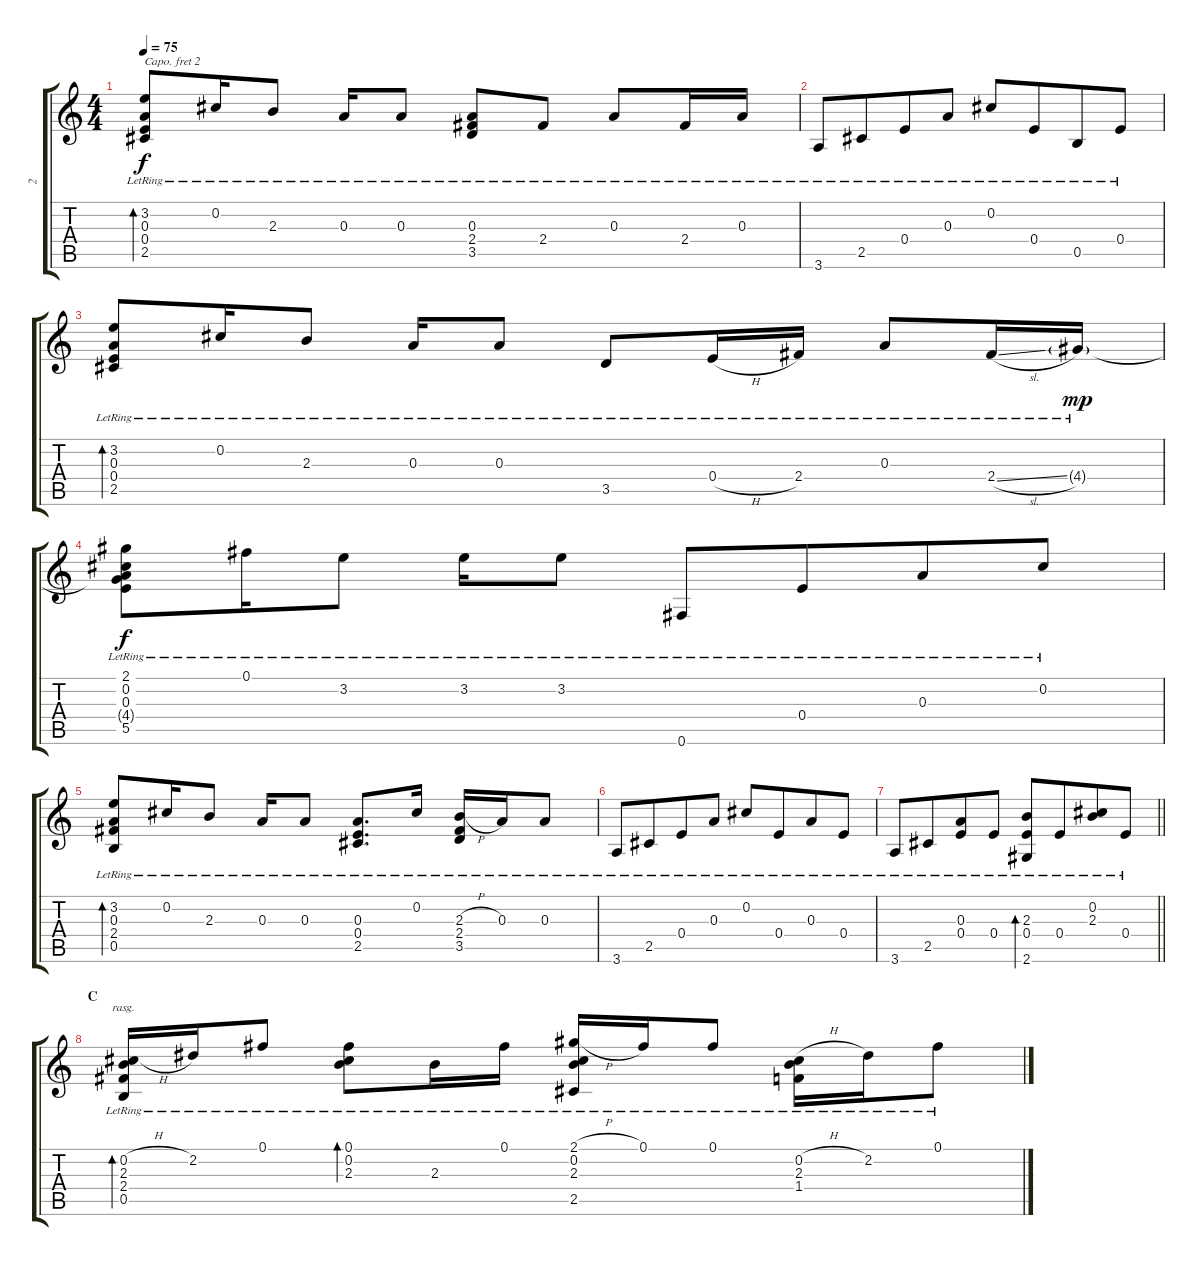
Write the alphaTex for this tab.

\track ("2" "2") {instrument acousticguitarnylon}
\staff {score tabs}
\capo 2
\tuning (E4 B3 G3 D3 A2 E2) {hide}
\ts (4 4)
\tempo 75
\clef g2
\ks c
(3.2{lr} 0.3{lr} 0.4{lr} 2.5{lr}).8{bd 240 dy f} 0.2{lr}.16 2.3{lr}.8 0.3{lr}.16 0.3{lr}.8 (0.3{lr} 2.4{lr} 3.5{lr}).8 2.4{lr}.8 0.3{lr}.8 2.4{lr}.16 0.3{lr}.16 |
3.6{lr}.8 2.5{lr}.8{beam merge} 0.4{lr}.8 0.3{lr}.8 0.2{lr}.8 0.4{lr}.8{beam merge} 0.5{lr}.8 0.4{lr}.8 |
(3.2{lr} 0.3{lr} 0.4{lr} 2.5{lr}).8{bd 240} 0.2{lr}.16 2.3{lr}.8 0.3{lr}.16 0.3{lr}.8 3.5{lr}.8 0.4{h lr}.16 2.4{lr}.16 0.3{lr}.8 2.4{sl lr}.16 4.4{g lr}.16{dy mp} |
(2.1{lr} 0.2{lr} 0.3{lr} 4.4{t} 5.5{lr}).8{dy f} 0.1{lr}.16 3.2{lr}.8 3.2{lr}.16 3.2{lr}.8 0.6{lr}.8 0.4{lr}.8{beam merge} 0.3{lr}.8 0.2{lr}.8 |
(3.2{lr} 0.3{lr} 2.4{lr} 0.5{lr}).8{bd 240} 0.2{lr}.16 2.3{lr}.8 0.3{lr}.16 0.3{lr}.8 (0.3{lr} 0.4{lr} 2.5{lr}).8{d} 0.2{lr}.16 (2.3{h lr} 2.4{lr} 3.5{lr}).16 0.3{lr}.16 0.3{lr}.8 |
3.6{lr}.8 2.5{lr}.8{beam merge} 0.4{lr}.8 0.3{lr}.8 0.2{lr}.8 0.4{lr}.8{beam merge} 0.3{lr}.8 0.4{lr}.8 |
\barLineRight lightlight
3.6{lr}.8 2.5{lr}.8{beam merge} (0.3{lr} 0.4{lr}).8 0.4{lr}.8 (2.3{lr} 0.4{lr} 2.6{lr}).8{bd 240} 0.4{lr}.8{beam merge} (0.2{lr} 2.3{lr}).8 0.4{lr}.8 |
\section ("" "C")
(0.2{h lr} 2.3{lr} 2.4{lr} 0.5{lr}).16{bd 240 rasg ii} 2.2{lr}.16 0.1{lr}.8 (0.1{lr} 0.2{lr} 2.3{lr}).8{bd 60} 2.3{lr}.16 0.1{lr}.16 (2.1{h lr} 0.2{lr} 2.3{lr} 2.5{lr}).16 0.1{lr}.16 0.1{lr}.8 (0.2{h lr} 2.3{lr} 1.4{lr}).16 2.2{lr}.16 0.1{lr}.8
